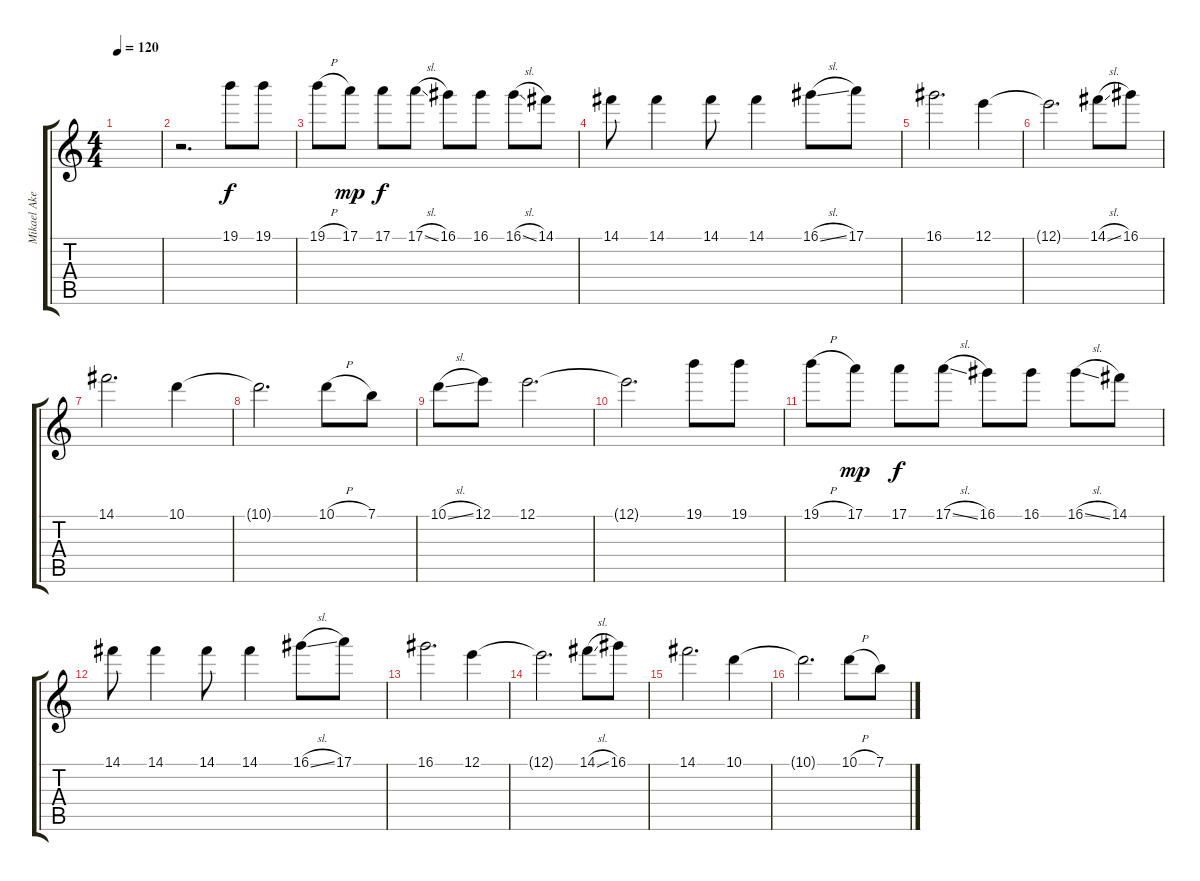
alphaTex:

\track ("Mikael Akerfeldt - Acoustic Guitar 2" "Mikael Ake") {instrument acousticguitarsteel}
\staff {score tabs}
\tuning (E4 B3 G3 D3 A2 E2) {hide}
\ts (4 4)
\tempo 120
\clef g2
\ks c
|
r.2{d} 19.1.8 19.1.8 |
19.1{h}.8 17.1.8{dy mp} 17.1.8{dy f} 17.1{sl}.8 16.1.8 16.1.8 16.1{sl}.8 14.1.8 |
14.1.8 14.1.4 14.1.8 14.1.4 16.1{sl}.8 17.1.8 |
16.1.2{d} 12.1.4 |
12.1{t}.2{d} 14.1{sl}.8 16.1.8 |
14.1.2{d} 10.1.4 |
10.1{t}.2{d} 10.1{h}.8 7.1.8 |
10.1{sl}.8 12.1.8 12.1.2{d} |
12.1{t}.2{d} 19.1.8 19.1.8 |
19.1{h}.8 17.1.8{dy mp} 17.1.8{dy f} 17.1{sl}.8 16.1.8 16.1.8 16.1{sl}.8 14.1.8 |
14.1.8 14.1.4 14.1.8 14.1.4 16.1{sl}.8 17.1.8 |
16.1.2{d} 12.1.4 |
12.1{t}.2{d} 14.1{sl}.8 16.1.8 |
14.1.2{d} 10.1.4 |
10.1{t}.2{d} 10.1{h}.8 7.1.8
